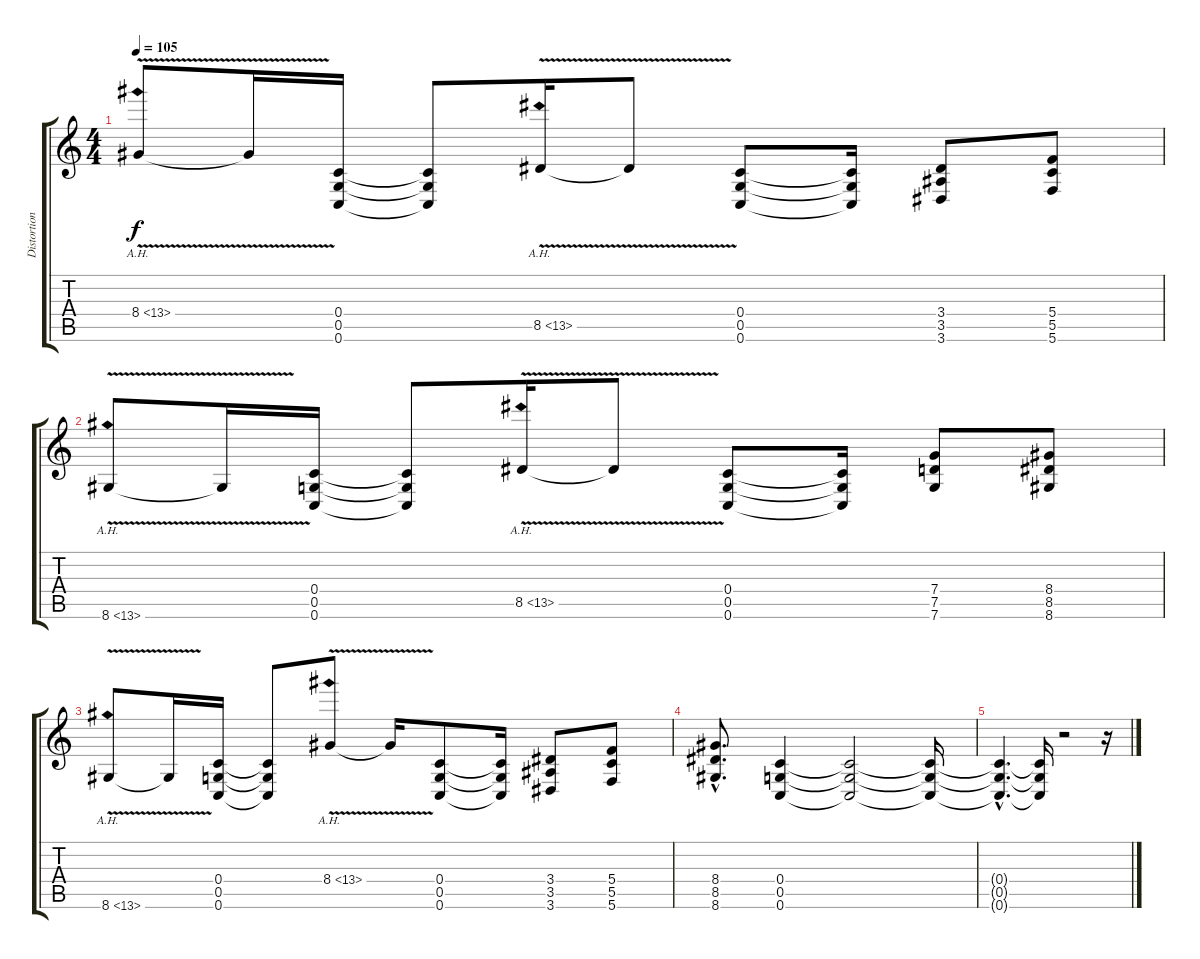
\track ("Distortion Guitar" "Distortion") {instrument distortionguitar}
\staff {score tabs}
\tuning (D4 A3 F3 C3 G2 C2) {hide}
\ts (4 4)
\tempo 105
\clef g2
\ks c
8.4{ah 5 v}.8{dy f} 8.4{t}.16 (0.4 0.5 0.6).16 (0.4{t} 0.5{t} 0.6{t}).8 8.5{ah 5 v}.16 8.5{t}.8 (0.4 0.5 0.6).8 (0.4{t} 0.5{t} 0.6{t}).16 (3.4 3.5 3.6).8 (5.4 5.5 5.6).8 |
8.6{ah 5 v}.8 8.6{t}.16 (0.4 0.5 0.6).16 (0.4{t} 0.5{t} 0.6{t}).8 8.5{ah 5 v}.16 8.5{t}.8 (0.4 0.5 0.6).8 (0.4{t} 0.5{t} 0.6{t}).16 (7.4 7.5 7.6).8 (8.4 8.5 8.6).8 |
8.6{ah 5 v}.8 8.6{t}.16 (0.4 0.5 0.6).16 (0.4{t} 0.5{t} 0.6{t}).8 8.4{ah 5 v}.8 8.4{t}.16 (0.4 0.5 0.6).8 (0.4{t} 0.5{t} 0.6{t}).16 (3.4 3.5 3.6).8 (5.4 5.5 5.6).8 |
(8.4{hac} 8.5{hac} 8.6{hac}).8{d} (0.4 0.5 0.6).4 (0.4{t} 0.5{t} 0.6{t}).2 (0.4{t} 0.5{t} 0.6{t}).16 |
(0.4{hac t} 0.5{hac t} 0.6{hac t}).4{d} (0.4{t} 0.5{t} 0.6{t}).16 r.2 r.16
